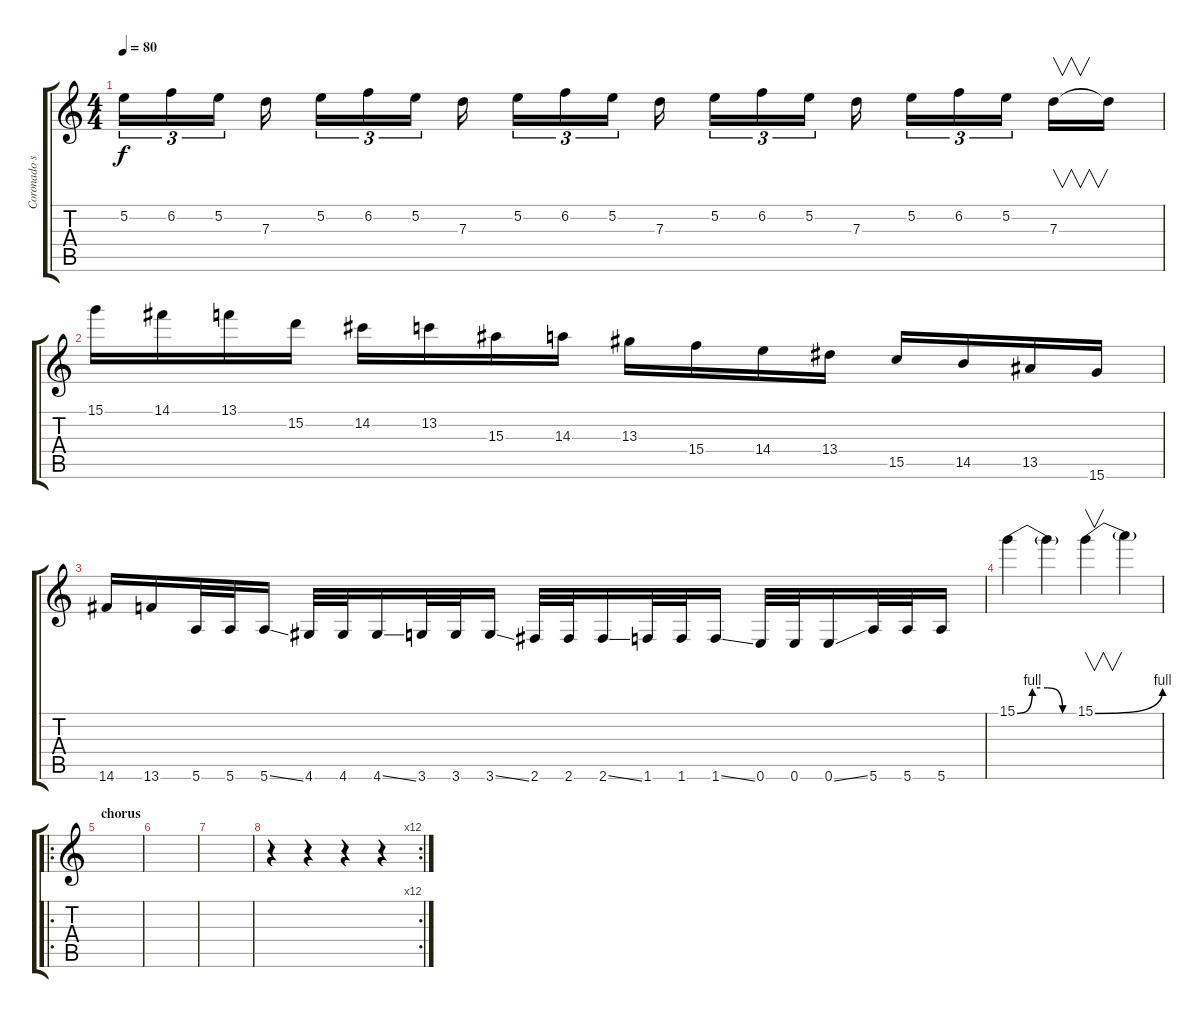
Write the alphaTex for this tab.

\track ("Coronado solo" "Coronado s") {instrument distortionguitar}
\staff {score tabs}
\tuning (E4 B3 G3 D3 A2 E2) {hide}
\ts (4 4)
\tempo 80
\clef g2
\ks c
5.2.16{tu (3 2) dy f} 6.2.16{tu (3 2)} 5.2.16{tu (3 2)} 7.3.16 5.2.16{tu (3 2)} 6.2.16{tu (3 2)} 5.2.16{tu (3 2)} 7.3.16 5.2.16{tu (3 2)} 6.2.16{tu (3 2)} 5.2.16{tu (3 2)} 7.3.16 5.2.16{tu (3 2)} 6.2.16{tu (3 2)} 5.2.16{tu (3 2)} 7.3.16 5.2.16{tu (3 2)} 6.2.16{tu (3 2)} 5.2.16{tu (3 2)} 7.3.16{v} 7.3{t}.16 |
15.1.16 14.1.16 13.1.16 15.2.16 14.2.16 13.2.16 15.3.16 14.3.16 13.3.16 15.4.16 14.4.16 13.4.16 15.5.16 14.5.16 13.5.16 15.6.16 |
14.6.16 13.6.16 5.6.32 5.6.32 5.6{ss}.16 4.6.32 4.6.32 4.6{ss}.16 3.6.32 3.6.32 3.6{ss}.16 2.6.32 2.6.32 2.6{ss}.16 1.6.32 1.6.32 1.6{ss}.16 0.6.32 0.6.32 0.6{ss}.16 5.6.32 5.6.32 5.6.16 |
15.1{be (custom 0 0 15 4 30 4 45 0 60 0)}.4 15.1{t}.4 15.1{be (bend 0 0 60 4)}.4{v} 15.1{t}.4 |
\ro
\section ("" "chorus")
|
|
|
\rc 12
r.4 r.4 r.4 r.4
